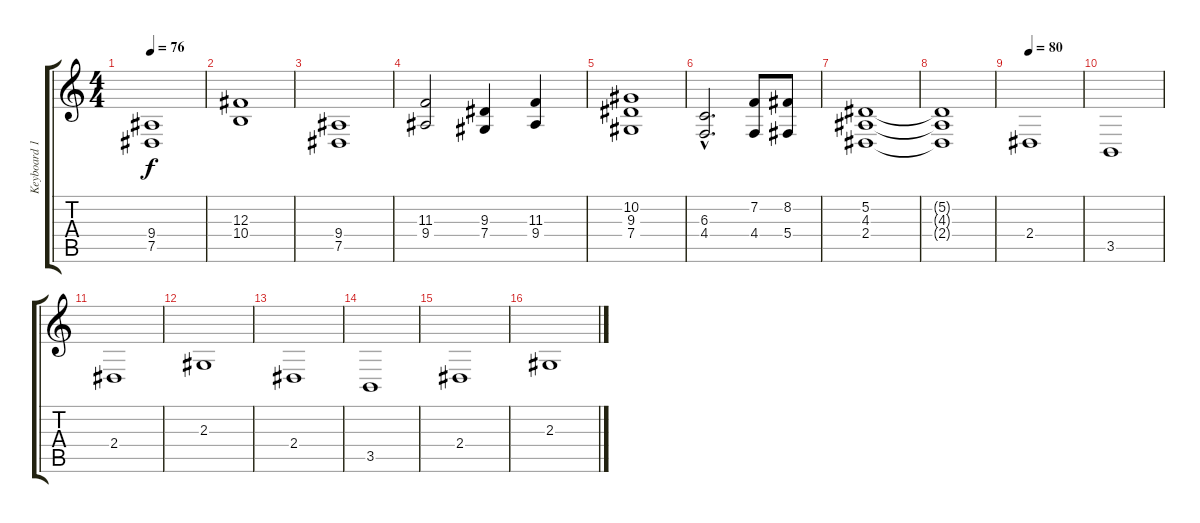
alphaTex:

\track ("Keyboard 1" "Keyboard 1") {instrument stringensemble1}
\staff {score tabs}
\tuning (Eb4 Bb3 Gb3 Db3 Ab2 Eb2) {hide}
\ts (4 4)
\tempo 76
\clef g2
\ks c
(9.4 7.5).1{dy f} |
(12.3 10.4).1 |
(9.4 7.5).1 |
(11.3 9.4).2 (9.3 7.4).4 (11.3 9.4).4 |
(10.2 9.3 7.4).1 |
(6.3{hac} 4.4{hac}).2{d} (7.2 4.4).8 (8.2 5.4).8 |
(5.2 4.3 2.4).1 |
(5.2{t} 4.3{t} 2.4{t}).1 |
\tempo 80
2.4.1 |
3.5.1 |
2.4.1 |
2.3.1 |
2.4.1 |
3.5.1 |
2.4.1 |
2.3.1
